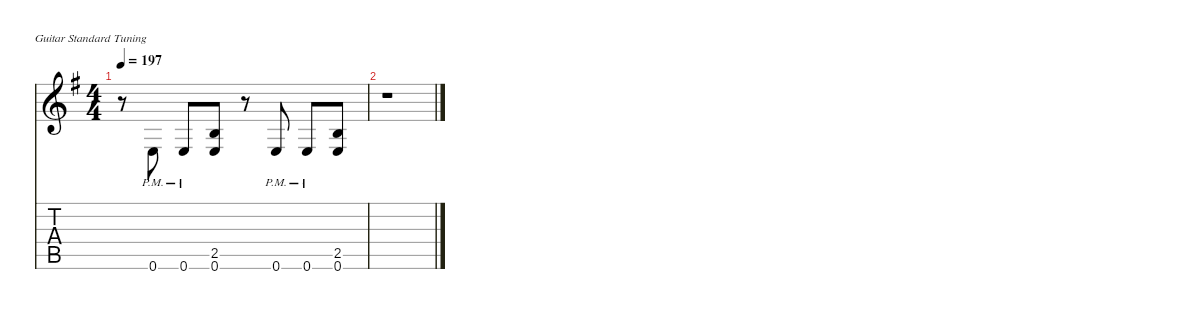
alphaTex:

\defaultSystemsLayout 4
\hideDynamics
\bracketExtendMode nobrackets
\singleTrackTrackNamePolicy hidden
\multiTrackTrackNamePolicy hidden
\firstSystemTrackNameMode fullname
\firstSystemTrackNameOrientation horizontal
\otherSystemsTrackNameOrientation horizontal
\track ("Guitar 1" "dist.guit.") {mute instrument distortionguitar}
\staff {score tabs}
\tuning (E4 B3 G3 D3 A2 E2)
\ts (4 4)
\tempo 197
\clef g2
\scale
0.991071
\ks eminor
r.8{dy f beam Down} 0.6{pm acc forcenatural}.8{beam Up} 0.6{pm acc forcenatural}.8{beam Up} (2.5{acc forcenatural} 0.6{acc forcenatural}).8{beam Up} r.8{beam Up} 0.6{pm acc forcenatural}.8{beam Up} 0.6{pm acc forcenatural}.8{beam Up} (2.5{acc forcenatural} 0.6{acc forcenatural}).8{beam Up} |
\scale
0.949638 r.1{beam Down}
